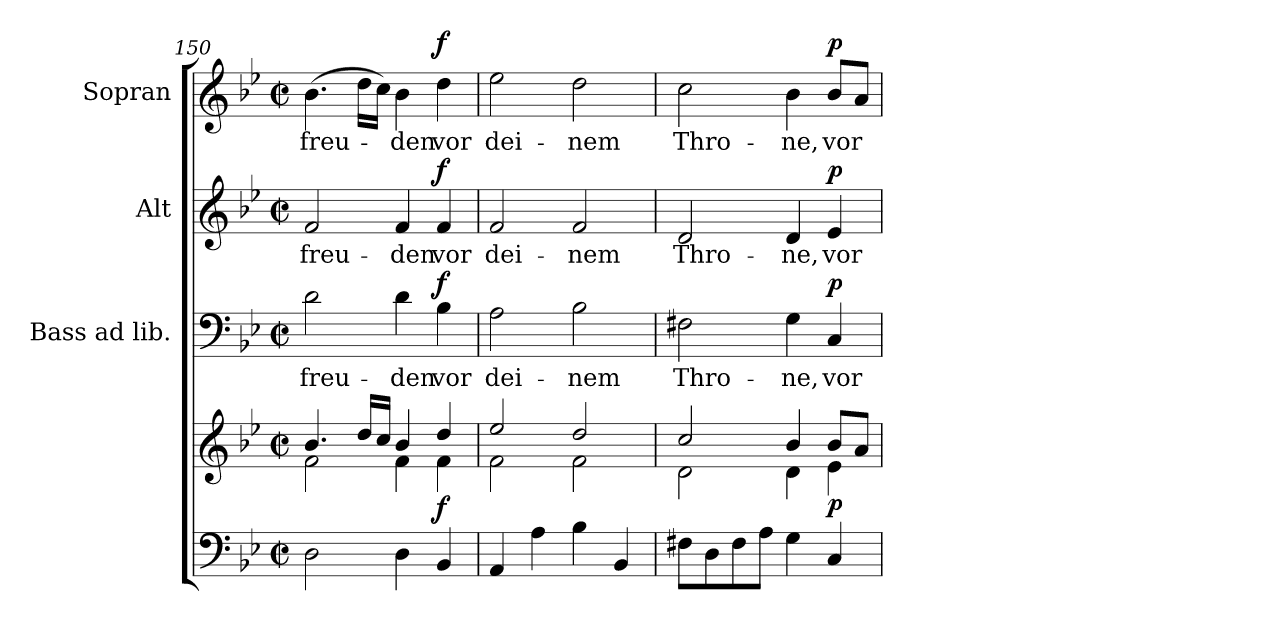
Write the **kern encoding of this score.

**kern	**kern	**dynam	**kern	**text	**dynam	**kern	**text	**dynam	**kern	**text	**dynam
*part4	*part4	*part4	*part3	*part3	*part3	*part2	*part2	*part2	*part1	*part1	*part1
*staff5	*staff4	*staff4/5	*staff3	*staff3	*staff3	*staff2	*staff2	*staff2	*staff1	*staff1	*staff1
*	*	*	*I"Bass ad lib.	*	*	*I"Alt	*	*	*I"Sopran	*	*
*	*	*	*I'B.	*	*	*I'A.	*	*	*I'S.	*	*
!!LO:LB:g=z
*clefF4	*clefG2	*	*clefF4	*	*	*clefG2	*	*	*clefG2	*	*
*k[b-e-]	*k[b-e-]	*	*k[b-e-]	*	*	*k[b-e-]	*	*	*k[b-e-]	*	*
*B-:	*B-:	*	*B-:	*	*	*B-:	*	*	*B-:	*	*
*M2/2	*M2/2	*	*M2/2	*	*	*M2/2	*	*	*M2/2	*	*
*met(c|)	*met(c|)	*	*met(c|)	*	*	*met(c|)	*	*	*met(c|)	*	*
=150	=150	=150	=150	=150	=150	=150	=150	=150	=150	=150	=150
*	*^	*	*	*	*	*	*	*	*	*	*
!	!	!	!	!	!LO:LY:b	!	!	!LO:LY:b	!	!	!LO:LY:b	!
2D\	4.b-/	2f\	.	2d\	-freu-	.	2f/	-freu-	.	(>4.b-\	-freu-	.
.	16dd/LL	.	.	.	.	.	.	.	.	16dd\LL	.	.
.	16cc/JJ	.	.	.	.	.	.	.	.	16cc\JJ)	.	.
!	!	!	!	!	!LO:LY:b	!	!	!LO:LY:b	!	!	!LO:LY:b	!
4D\	4b-/	4f\	.	4d\	-den	.	4f/	-den	.	4b-\	-den	.
!	!	!	!LO:DY:b	!	!LO:LY:b	!LO:DY:a	!	!LO:LY:b	!LO:DY:a	!	!LO:LY:b	!LO:DY:a
4BB-/	4dd/	4f\	f	4B-\	vor	f	4f/	vor	f	4dd\	vor	f
=151	=151	=151	=151	=151	=151	=151	=151	=151	=151	=151	=151	=151
!	!	!	!	!	!LO:LY:b	!	!	!LO:LY:b	!	!	!LO:LY:b	!
4AA/	2ee-/	2f\	.	2A\	dei-	.	2f/	dei-	.	2ee-\	dei-	.
4A\	.	.	.	.	.	.	.	.	.	.	.	.
!	!	!	!	!	!LO:LY:b	!	!	!LO:LY:b	!	!	!LO:LY:b	!
4B-\	2dd/	2f\	.	2B-\	-nem	.	2f/	-nem	.	2dd\	-nem	.
4BB-/	.	.	.	.	.	.	.	.	.	.	.	.
=152	=152	=152	=152	=152	=152	=152	=152	=152	=152	=152	=152	=152
!	!	!	!	!	!LO:LY:b	!	!	!LO:LY:b	!	!	!LO:LY:b	!
8F#X\L	2cc/	2d\	.	2F#X\	Thro-	.	2d/	Thro-	.	2cc\	Thro-	.
8D\	.	.	.	.	.	.	.	.	.	.	.	.
8F#\	.	.	.	.	.	.	.	.	.	.	.	.
8A\J	.	.	.	.	.	.	.	.	.	.	.	.
!	!	!	!	!	!LO:LY:b	!	!	!LO:LY:b	!	!	!LO:LY:b	!
4G\	4b-/	4d\	.	4G\	-ne,	.	4d/	-ne,	.	4b-\	-ne,	.
!	!	!	!LO:DY:b	!	!LO:LY:b	!LO:DY:a	!	!LO:LY:b	!LO:DY:a	!	!LO:LY:b	!LO:DY:a
4C/	8b-/L	4e-\	p	4C/	vor	p	4e-/	vor	p	8b-/L	vor	p
.	8a/J	.	.	.	.	.	.	.	.	8a/J	.	.
*	*v	*v	*	*	*	*	*	*	*	*	*	*
=	=	=	=	=	=	=	=	=	=	=	=
*-	*-	*-	*-	*-	*-	*-	*-	*-	*-	*-	*-
